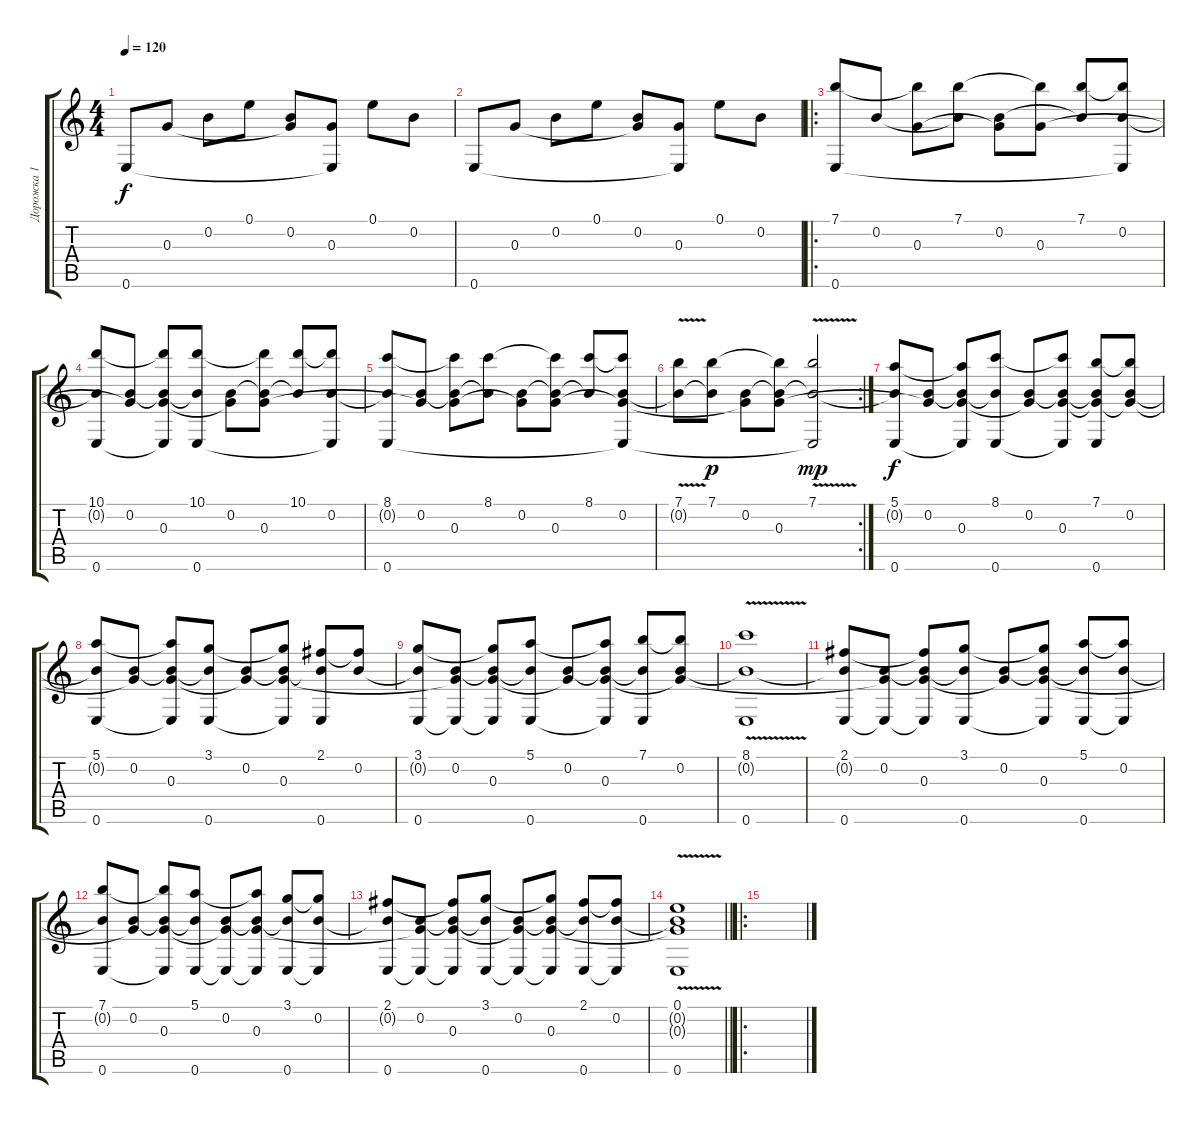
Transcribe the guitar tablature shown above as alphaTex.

\track ("Дорожка 1" "Дорожка 1") {instrument acousticguitarnylon}
\staff {score tabs}
\tuning (E4 B3 G3 D3 A2 E2) {hide}
\ts (4 4)
\tempo 120
\clef g2
\ks c
0.6.8{dy f} 0.3.8 0.2.8 0.1.8 (0.2 0.3{t}).8 (0.3 0.6{t}).8 0.1.8 0.2.8 |
0.6.8 0.3.8 0.2.8 0.1.8 (0.2 0.3{t}).8 (0.3 0.6{t}).8 0.1.8 0.2.8 |
\ro
(7.1 0.6).8 0.2.8 (7.1{t} 0.3).8 (7.1 0.2{t}).8 (0.2 0.3{t}).8 (7.1{t} 0.3).8 (7.1 0.2{t}).8 (7.1{t} 0.2 0.6{t}).8 |
(10.1 0.2{t} 0.6).8 (0.2 0.3{t}).8 (10.1{t} 0.2{t} 0.3 0.6{t}).8 (10.1 0.2{t} 0.6).8 (0.2 0.3{t}).8 (10.1{t} 0.2{t} 0.3).8 (10.1 0.2{t}).8 (10.1{t} 0.2 0.6{t}).8 |
(8.1 0.2{t} 0.6).8 (0.2 0.3{t}).8 (8.1{t} 0.2{t} 0.3).8 (8.1 0.2{t}).8 (0.2 0.3{t}).8 (8.1{t} 0.2{t} 0.3).8 (8.1 0.2{t}).8 (8.1{t} 0.2 0.3{t} 0.6{t}).8 |
\rc 2
(7.1{v} 0.2{t}).8 (7.1 0.2{t}).8{dy p} (0.2 0.3{t}).8 (7.1{t} 0.2{t} 0.3).8 (7.1{v} 0.2{t} 0.6{t}).2{dy mp} |
(5.1 0.2{t} 0.6).8{dy f} (0.2 0.3{t}).8 (5.1{t} 0.2{t} 0.3 0.6{t}).8 (8.1 0.2{t} 0.6).8 (0.2 0.3{t}).8 (8.1{t} 0.2{t} 0.3 0.6{t}).8 (7.1 0.2{t} 0.3{t} 0.6).8 (7.1{t} 0.2 0.3{t}).8 |
(5.1 0.2{t} 0.6).8 (0.2 0.3{t}).8 (5.1{t} 0.2{t} 0.3 0.6{t}).8 (3.1 0.2{t} 0.6).8 (0.2 0.3{t}).8 (3.1{t} 0.2{t} 0.3 0.6{t}).8 (2.1 0.2{t} 0.6).8 (2.1{t} 0.2).8 |
(3.1 0.2{t} 0.6).8 (0.2 0.3{t} 0.6{t}).8 (3.1{t} 0.2{t} 0.3 0.6{t}).8 (5.1 0.2{t} 0.6).8 (0.2 0.3{t}).8 (5.1{t} 0.2{t} 0.3 0.6{t}).8 (7.1 0.2{t} 0.6).8 (7.1{t} 0.2 0.3{t}).8 |
(8.1{v} 0.2{t} 0.6).1 |
(2.1 0.2{t} 0.6).8 (0.2 0.3{t} 0.6{t}).8 (2.1{t} 0.2{t} 0.3 0.6{t}).8 (3.1 0.2{t} 0.6).8 (0.2 0.3{t}).8 (3.1{t} 0.2{t} 0.3 0.6{t}).8 (5.1 0.2{t} 0.6).8 (5.1{t} 0.2 0.6{t}).8 |
(7.1 0.2{t} 0.6).8 (0.2 0.3{t}).8 (7.1{t} 0.2{t} 0.3 0.6{t}).8 (5.1 0.2{t} 0.6).8 (0.2 0.3{t} 0.6{t}).8 (5.1{t} 0.2{t} 0.3 0.6{t}).8 (3.1 0.2{t} 0.6).8 (3.1{t} 0.2 0.6{t}).8 |
(2.1 0.2{t} 0.6).8 (0.2 0.3{t} 0.6{t}).8 (2.1{t} 0.2{t} 0.3 0.6{t}).8 (3.1 0.2{t} 0.6).8 (0.2 0.3{t} 0.6{t}).8 (3.1{t} 0.2{t} 0.3 0.6{t}).8 (2.1 0.2{t} 0.6).8 (2.1{t} 0.2 0.6{t}).8 |
\barLineRight lightlight
(0.1 0.2{t} 0.3{t} 0.6{v}).1 |
\ro
